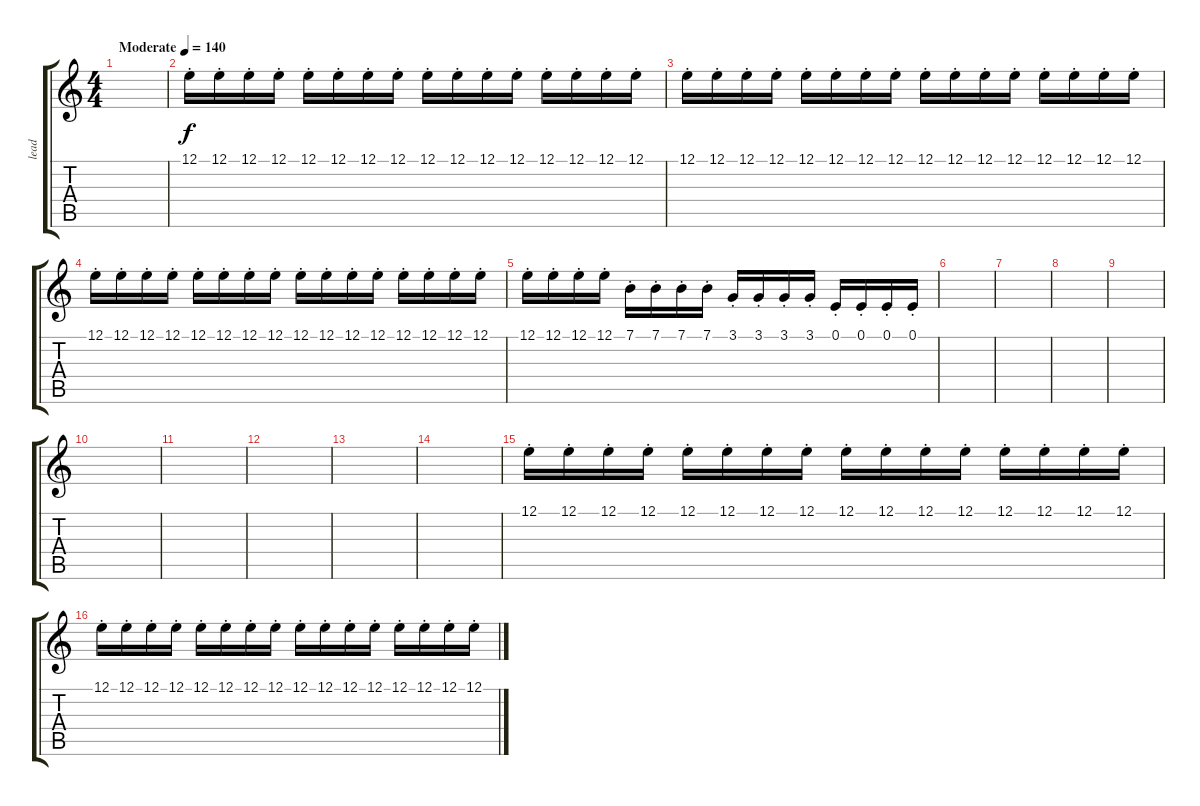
\track ("lead" "lead") {instrument lead2sawtooth}
\staff {score tabs}
\tuning (E4 B3 G3 D3 A2 E2) {hide}
\ts (4 4)
\tempo (140 "Moderate")
\clef g2
\ks c
|
12.1{st}.16 12.1{st}.16 12.1{st}.16 12.1{st}.16 12.1{st}.16 12.1{st}.16 12.1{st}.16 12.1{st}.16 12.1{st}.16 12.1{st}.16 12.1{st}.16 12.1{st}.16 12.1{st}.16 12.1{st}.16 12.1{st}.16 12.1{st}.16 |
12.1{st}.16 12.1{st}.16 12.1{st}.16 12.1{st}.16 12.1{st}.16 12.1{st}.16 12.1{st}.16 12.1{st}.16 12.1{st}.16 12.1{st}.16 12.1{st}.16 12.1{st}.16 12.1{st}.16 12.1{st}.16 12.1{st}.16 12.1{st}.16 |
12.1{st}.16 12.1{st}.16 12.1{st}.16 12.1{st}.16 12.1{st}.16 12.1{st}.16 12.1{st}.16 12.1{st}.16 12.1{st}.16 12.1{st}.16 12.1{st}.16 12.1{st}.16 12.1{st}.16 12.1{st}.16 12.1{st}.16 12.1{st}.16 |
12.1{st}.16 12.1{st}.16 12.1{st}.16 12.1{st}.16 7.1{st}.16 7.1{st}.16 7.1{st}.16 7.1{st}.16 3.1{st}.16 3.1{st}.16 3.1{st}.16 3.1{st}.16 0.1{st}.16 0.1{st}.16 0.1{st}.16 0.1{st}.16 |
|
|
|
|
|
|
|
|
|
12.1{st}.16 12.1{st}.16 12.1{st}.16 12.1{st}.16 12.1{st}.16 12.1{st}.16 12.1{st}.16 12.1{st}.16 12.1{st}.16 12.1{st}.16 12.1{st}.16 12.1{st}.16 12.1{st}.16 12.1{st}.16 12.1{st}.16 12.1{st}.16 |
12.1{st}.16 12.1{st}.16 12.1{st}.16 12.1{st}.16 12.1{st}.16 12.1{st}.16 12.1{st}.16 12.1{st}.16 12.1{st}.16 12.1{st}.16 12.1{st}.16 12.1{st}.16 12.1{st}.16 12.1{st}.16 12.1{st}.16 12.1{st}.16
